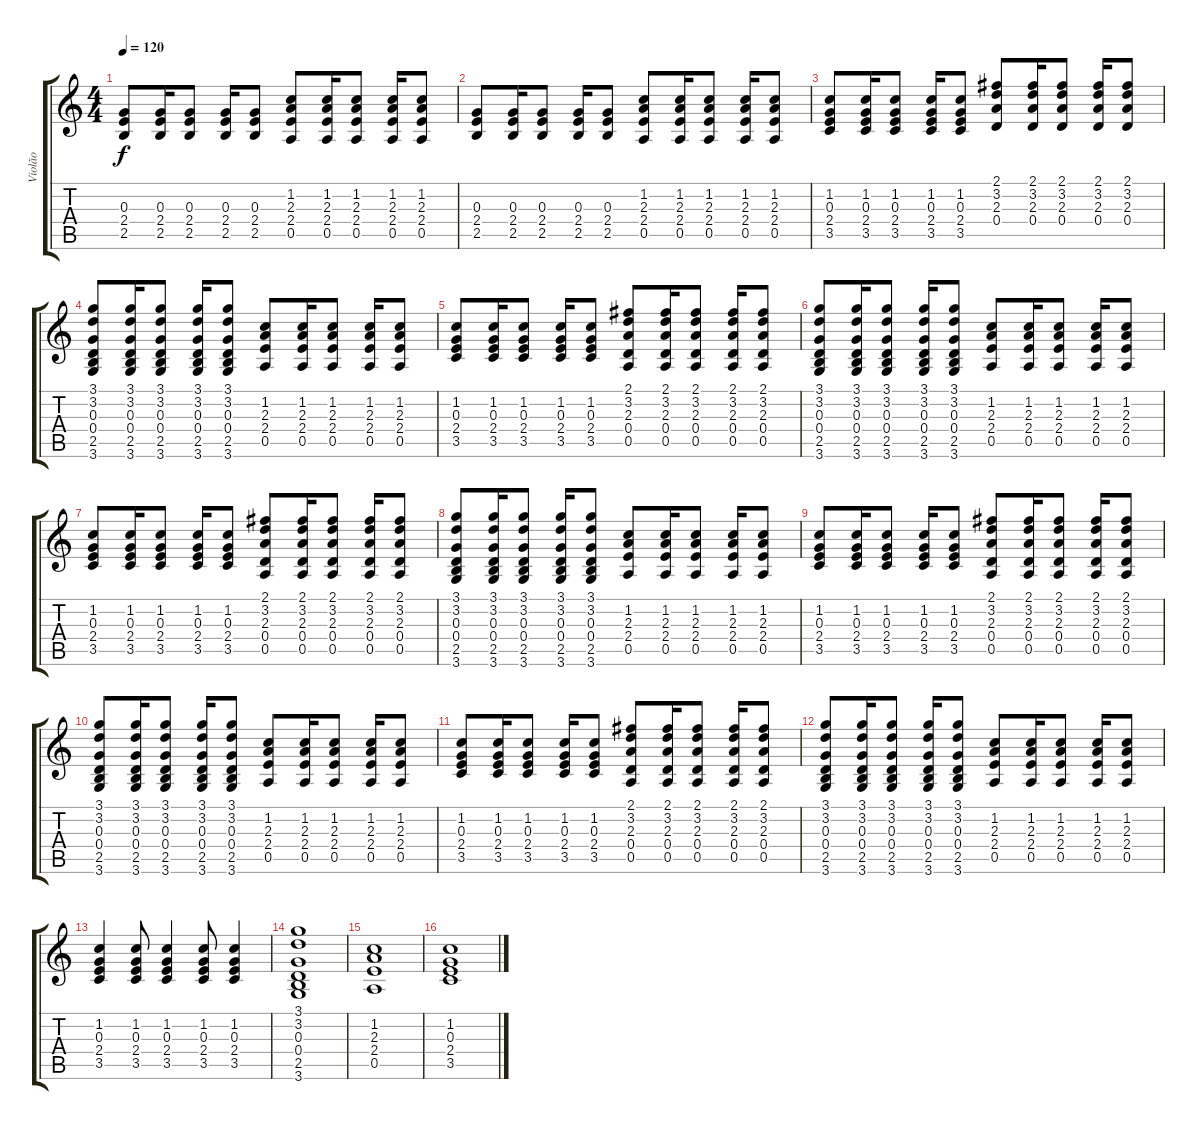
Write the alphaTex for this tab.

\track ("Violão" "Violão") {instrument acousticguitarsteel}
\staff {score tabs}
\tuning (E4 B3 G3 D3 A2 E2) {hide}
\ts (4 4)
\tempo 120
\clef g2
\ks c
(0.3 2.4 2.5).8{dy f} (0.3 2.4 2.5).16 (0.3 2.4 2.5).8 (0.3 2.4 2.5).16 (0.3 2.4 2.5).8 (1.2 2.3 2.4 0.5).8 (1.2 2.3 2.4 0.5).16 (1.2 2.3 2.4 0.5).8 (1.2 2.3 2.4 0.5).16 (1.2 2.3 2.4 0.5).8 |
(0.3 2.4 2.5).8 (0.3 2.4 2.5).16 (0.3 2.4 2.5).8 (0.3 2.4 2.5).16 (0.3 2.4 2.5).8 (1.2 2.3 2.4 0.5).8 (1.2 2.3 2.4 0.5).16 (1.2 2.3 2.4 0.5).8 (1.2 2.3 2.4 0.5).16 (1.2 2.3 2.4 0.5).8 |
(1.2 0.3 2.4 3.5).8 (1.2 0.3 2.4 3.5).16 (1.2 0.3 2.4 3.5).8 (1.2 0.3 2.4 3.5).16 (1.2 0.3 2.4 3.5).8 (2.1 3.2 2.3 0.4).8 (2.1 3.2 2.3 0.4).16 (2.1 3.2 2.3 0.4).8 (2.1 3.2 2.3 0.4).16 (2.1 3.2 2.3 0.4).8 |
(3.1 3.2 0.3 0.4 2.5 3.6).8 (3.1 3.2 0.3 0.4 2.5 3.6).16 (3.1 3.2 0.3 0.4 2.5 3.6).8 (3.1 3.2 0.3 0.4 2.5 3.6).16 (3.1 3.2 0.3 0.4 2.5 3.6).8 (1.2 2.3 2.4 0.5).8 (1.2 2.3 2.4 0.5).16 (1.2 2.3 2.4 0.5).8 (1.2 2.3 2.4 0.5).16 (1.2 2.3 2.4 0.5).8 |
(1.2 0.3 2.4 3.5).8 (1.2 0.3 2.4 3.5).16 (1.2 0.3 2.4 3.5).8 (1.2 0.3 2.4 3.5).16 (1.2 0.3 2.4 3.5).8 (2.1 3.2 2.3 0.4 0.5).8 (2.1 3.2 2.3 0.4 0.5).16 (2.1 3.2 2.3 0.4 0.5).8 (2.1 3.2 2.3 0.4 0.5).16 (2.1 3.2 2.3 0.4 0.5).8 |
(3.1 3.2 0.3 0.4 2.5 3.6).8 (3.1 3.2 0.3 0.4 2.5 3.6).16 (3.1 3.2 0.3 0.4 2.5 3.6).8 (3.1 3.2 0.3 0.4 2.5 3.6).16 (3.1 3.2 0.3 0.4 2.5 3.6).8 (1.2 2.3 2.4 0.5).8 (1.2 2.3 2.4 0.5).16 (1.2 2.3 2.4 0.5).8 (1.2 2.3 2.4 0.5).16 (1.2 2.3 2.4 0.5).8 |
(1.2 0.3 2.4 3.5).8 (1.2 0.3 2.4 3.5).16 (1.2 0.3 2.4 3.5).8 (1.2 0.3 2.4 3.5).16 (1.2 0.3 2.4 3.5).8 (2.1 3.2 2.3 0.4 0.5).8 (2.1 3.2 2.3 0.4 0.5).16 (2.1 3.2 2.3 0.4 0.5).8 (2.1 3.2 2.3 0.4 0.5).16 (2.1 3.2 2.3 0.4 0.5).8 |
(3.1 3.2 0.3 0.4 2.5 3.6).8 (3.1 3.2 0.3 0.4 2.5 3.6).16 (3.1 3.2 0.3 0.4 2.5 3.6).8 (3.1 3.2 0.3 0.4 2.5 3.6).16 (3.1 3.2 0.3 0.4 2.5 3.6).8 (1.2 2.3 2.4 0.5).8 (1.2 2.3 2.4 0.5).16 (1.2 2.3 2.4 0.5).8 (1.2 2.3 2.4 0.5).16 (1.2 2.3 2.4 0.5).8 |
(1.2 0.3 2.4 3.5).8 (1.2 0.3 2.4 3.5).16 (1.2 0.3 2.4 3.5).8 (1.2 0.3 2.4 3.5).16 (1.2 0.3 2.4 3.5).8 (2.1 3.2 2.3 0.4 0.5).8 (2.1 3.2 2.3 0.4 0.5).16 (2.1 3.2 2.3 0.4 0.5).8 (2.1 3.2 2.3 0.4 0.5).16 (2.1 3.2 2.3 0.4 0.5).8 |
(3.1 3.2 0.3 0.4 2.5 3.6).8 (3.1 3.2 0.3 0.4 2.5 3.6).16 (3.1 3.2 0.3 0.4 2.5 3.6).8 (3.1 3.2 0.3 0.4 2.5 3.6).16 (3.1 3.2 0.3 0.4 2.5 3.6).8 (1.2 2.3 2.4 0.5).8 (1.2 2.3 2.4 0.5).16 (1.2 2.3 2.4 0.5).8 (1.2 2.3 2.4 0.5).16 (1.2 2.3 2.4 0.5).8 |
(1.2 0.3 2.4 3.5).8 (1.2 0.3 2.4 3.5).16 (1.2 0.3 2.4 3.5).8 (1.2 0.3 2.4 3.5).16 (1.2 0.3 2.4 3.5).8 (2.1 3.2 2.3 0.4 0.5).8 (2.1 3.2 2.3 0.4 0.5).16 (2.1 3.2 2.3 0.4 0.5).8 (2.1 3.2 2.3 0.4 0.5).16 (2.1 3.2 2.3 0.4 0.5).8 |
(3.1 3.2 0.3 0.4 2.5 3.6).8 (3.1 3.2 0.3 0.4 2.5 3.6).16 (3.1 3.2 0.3 0.4 2.5 3.6).8 (3.1 3.2 0.3 0.4 2.5 3.6).16 (3.1 3.2 0.3 0.4 2.5 3.6).8 (1.2 2.3 2.4 0.5).8 (1.2 2.3 2.4 0.5).16 (1.2 2.3 2.4 0.5).8 (1.2 2.3 2.4 0.5).16 (1.2 2.3 2.4 0.5).8 |
(1.2 0.3 2.4 3.5).4 (1.2 0.3 2.4 3.5).8 (1.2 0.3 2.4 3.5).4 (1.2 0.3 2.4 3.5).8 (1.2 0.3 2.4 3.5).4 |
(3.1 3.2 0.3 0.4 2.5 3.6).1 |
(1.2 2.3 2.4 0.5).1 |
(1.2 0.3 2.4 3.5).1
